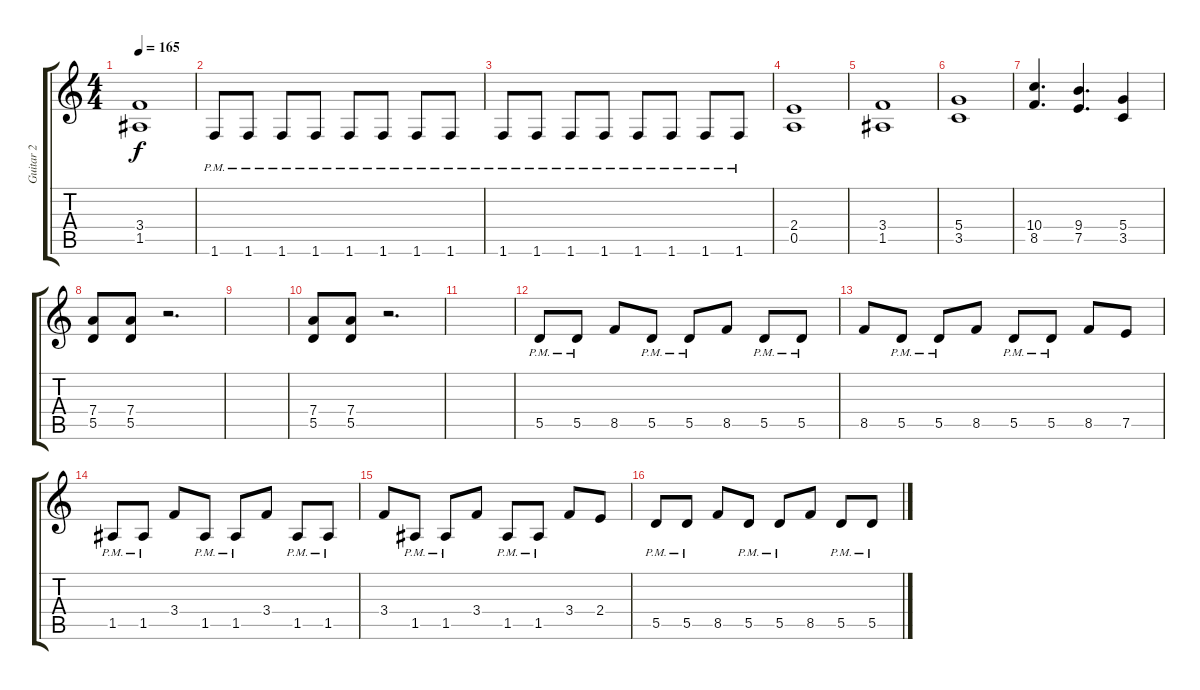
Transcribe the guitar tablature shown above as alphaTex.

\track ("Guitar 2" "Guitar 2") {instrument overdrivenguitar}
\staff {score tabs}
\tuning (E4 B3 G3 D3 A2 E2) {hide}
\ts (4 4)
\tempo 165
\clef g2
\ks c
(3.4{t} 1.5{t}).1{dy f} |
1.6{pm}.8 1.6{pm}.8 1.6{pm}.8 1.6{pm}.8 1.6{pm}.8 1.6{pm}.8 1.6{pm}.8 1.6{pm}.8 |
1.6{pm}.8 1.6{pm}.8 1.6{pm}.8 1.6{pm}.8 1.6{pm}.8 1.6{pm}.8 1.6{pm}.8 1.6{pm}.8 |
(2.4 0.5).1 |
(3.4 1.5).1 |
(5.4 3.5).1 |
(10.4 8.5).4{d} (9.4 7.5).4{d} (5.4 3.5).4 |
(7.4 5.5).8 (7.4 5.5).8 r.2{d} |
|
(7.4 5.5).8 (7.4 5.5).8 r.2{d} |
|
5.5{pm}.8 5.5{pm}.8 8.5.8 5.5{pm}.8 5.5{pm}.8 8.5.8 5.5{pm}.8 5.5{pm}.8 |
8.5.8 5.5{pm}.8 5.5{pm}.8 8.5.8 5.5{pm}.8 5.5{pm}.8 8.5.8 7.5.8 |
1.5{pm}.8 1.5{pm}.8 3.4.8 1.5{pm}.8 1.5{pm}.8 3.4.8 1.5{pm}.8 1.5{pm}.8 |
3.4.8 1.5{pm}.8 1.5{pm}.8 3.4.8 1.5{pm}.8 1.5{pm}.8 3.4.8 2.4.8 |
5.5{pm}.8 5.5{pm}.8 8.5.8 5.5{pm}.8 5.5{pm}.8 8.5.8 5.5{pm}.8 5.5{pm}.8
